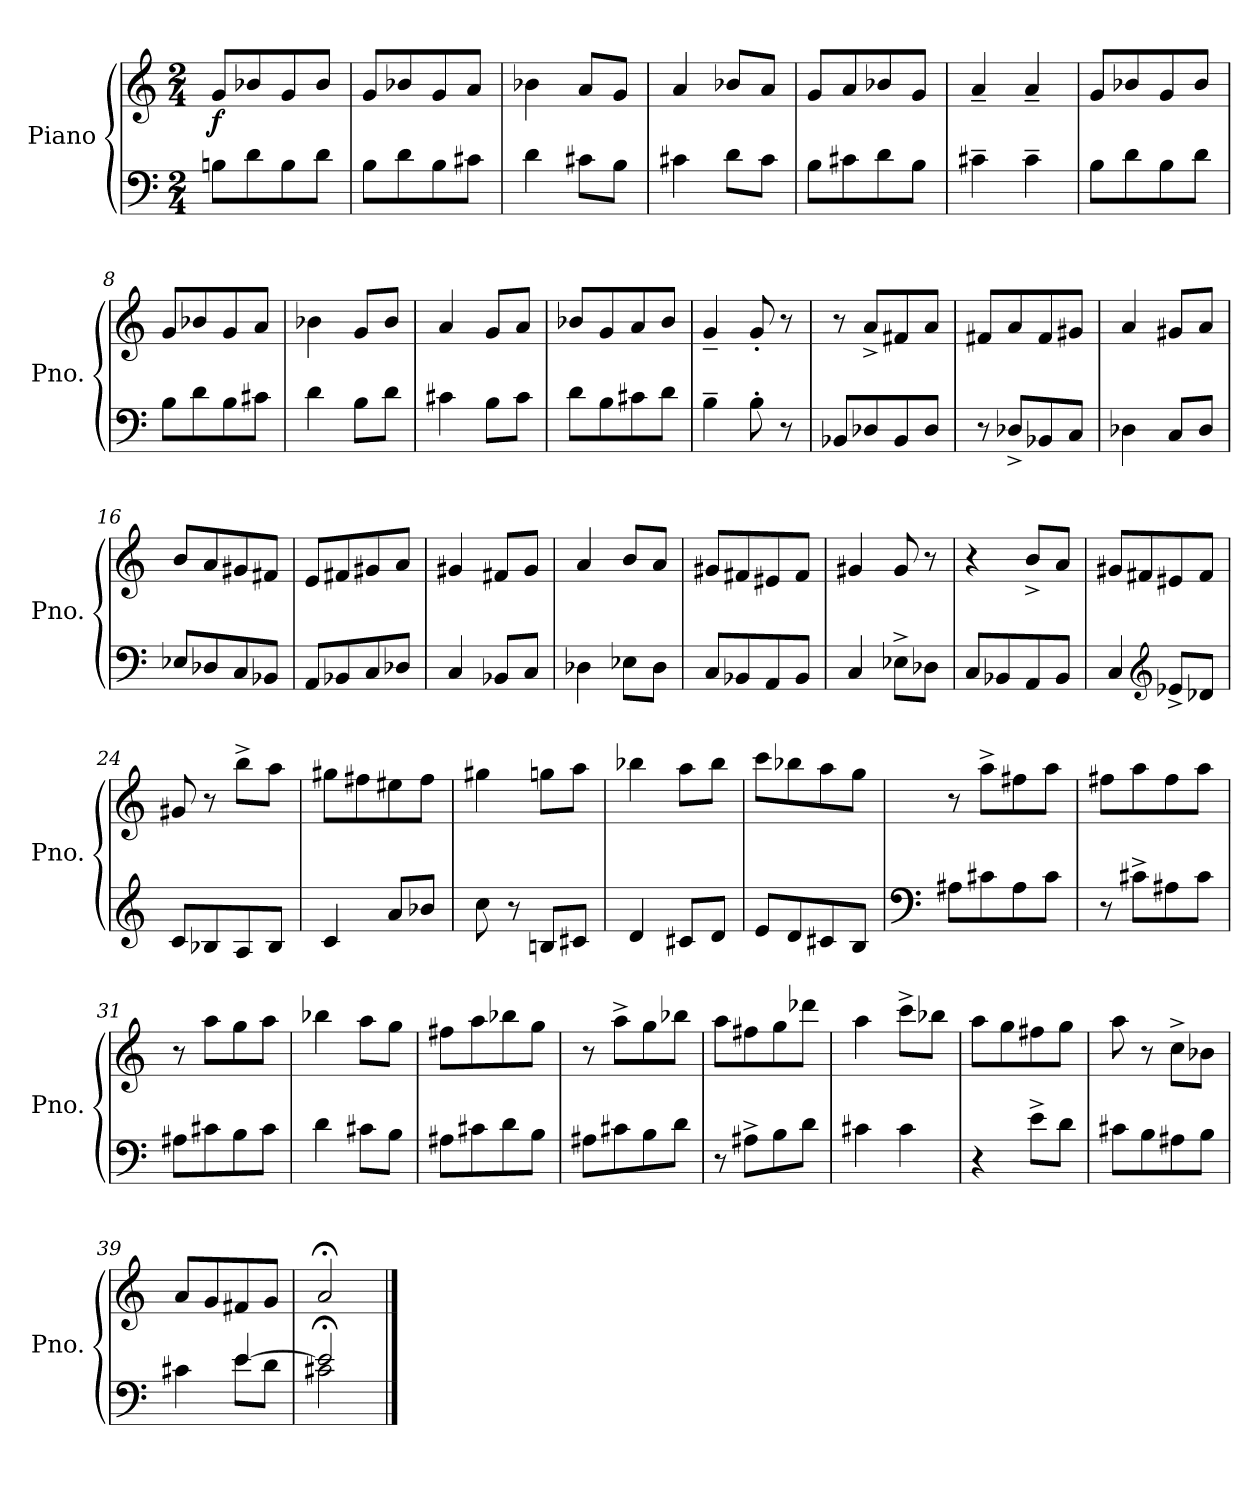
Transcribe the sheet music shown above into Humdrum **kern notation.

**kern	**kern	**dynam
*part1	*part1	*part1
*staff2	*staff1	*staff1/2
*I"Piano	*	*
*I'Pno.	*	*
*clefF4	*clefG2	*
*k[]	*k[]	*
*M2/4	*M2/4	*
*MM126	*MM126	*
=1	=1	=1
!	!	!LO:DY:b
8Bn\L	8g/L	f
8d\	8b-X/	.
8B\	8g/	.
8d\J	8b-/J	.
=2	=2	=2
8B\L	8g/L	.
8d\	8b-X/	.
8B\	8g/	.
8c#X\J	8a/J	.
=3	=3	=3
4d\	4b-X\	.
8c#X\L	8a/L	.
8B\J	8g/J	.
=4	=4	=4
4c#X\	4a/	.
8d\L	8b-X/L	.
8c#\J	8a/J	.
=5	=5	=5
8B\L	8g/L	.
8c#X\	8a/	.
8d\	8b-X/	.
8B\J	8g/J	.
=6	=6	=6
4c#X~\	4a~/	.
4c#~\	4a~/	.
=7	=7	=7
8B\L	8g/L	.
8d\	8b-X/	.
8B\	8g/	.
8d\J	8b-/J	.
!!LO:LB:g=z
=8	=8	=8
8B\L	8g/L	.
8d\	8b-X/	.
8B\	8g/	.
8c#X\J	8a/J	.
=9	=9	=9
4d\	4b-X\	.
8B\L	8g/L	.
8d\J	8b-/J	.
=10	=10	=10
4c#X\	4a/	.
8B\L	8g/L	.
8c#\J	8a/J	.
=11	=11	=11
8d\L	8b-X/L	.
8B\	8g/	.
8c#X\	8a/	.
8d\J	8b-/J	.
=12	=12	=12
4B~\	4g~/	.
8B'\	8g'/	.
8r	8r	.
=13	=13	=13
8BB-X/L	8r	.
8D-X/	8a^/L	.
8BB-/	8f#X/	.
8D-/J	8a/J	.
=14	=14	=14
8r	8f#X/L	.
8D-X^/L	8a/	.
8BB-X/	8f#/	.
8C/J	8g#X/J	.
=15	=15	=15
4D-X\	4a/	.
8C/L	8g#X/L	.
8D-/J	8a/J	.
!!LO:LB:g=z
=16	=16	=16
8E-X/L	8b/L	.
8D-X/	8a/	.
8C/	8g#X/	.
8BB-X/J	8f#X/J	.
=17	=17	=17
8AA/L	8e/L	.
8BB-X/	8f#X/	.
8C/	8g#X/	.
8D-X/J	8a/J	.
=18	=18	=18
4C/	4g#X/	.
8BB-X/L	8f#X/L	.
8C/J	8g#/J	.
=19	=19	=19
4D-X\	4a/	.
8E-X\L	8b/L	.
8D-\J	8a/J	.
=20	=20	=20
8C/L	8g#X/L	.
8BB-X/	8f#X/	.
8AA/	8e#X/	.
8BB-/J	8f#/J	.
=21	=21	=21
4C/	4g#X/	.
8E-X^\L	8g#/	.
8D-X\J	8r	.
=22	=22	=22
8C/L	4r	.
8BB-X/	.	.
8AA/	8b^/L	.
8BB-/J	8a/J	.
!!LO:LB:g=z
=23	=23	=23
4C/	8g#X/L	.
.	8f#X/	.
*clefG2	*	*
8e-X^/L	8e#X/	.
8d-X/J	8f#/J	.
=24	=24	=24
8c/L	8g#X/	.
8B-X/	8r	.
8A/	8bb^\L	.
8B-/J	8aa\J	.
=25	=25	=25
4c/	8gg#X\L	.
.	8ff#X\	.
8a/L	8ee#X\	.
8b-X/J	8ff#\J	.
=26	=26	=26
8cc\	4gg#X\	.
8r	.	.
8Bn/L	8ggn\L	.
8c#X/J	8aa\J	.
=27	=27	=27
4d/	4bb-X\	.
8c#X/L	8aa\L	.
8d/J	8bb-\J	.
=28	=28	=28
8e/L	8ccc\L	.
8d/	8bb-X\	.
8c#X/	8aa\	.
8B/J	8gg\J	.
!!LO:LB:g=z
=29	=29	=29
*clefF4	*	*
8A#X\L	8r	.
8c#X\	8aa^\L	.
8A#\	8ff#X\	.
8c#\J	8aa\J	.
=30	=30	=30
8r	8ff#X\L	.
8c#X^\L	8aa\	.
8A#X\	8ff#\	.
8c#\J	8aa\J	.
=31	=31	=31
8A#X\L	8r	.
8c#X\	8aa\L	.
8B\	8gg\	.
8c#\J	8aa\J	.
=32	=32	=32
4d\	4bb-X\	.
8c#X\L	8aa\L	.
8B\J	8gg\J	.
=33	=33	=33
8A#X\L	8ff#X\L	.
8c#X\	8aa\	.
8d\	8bb-X\	.
8B\J	8gg\J	.
=34	=34	=34
8A#X\L	8r	.
8c#X\	8aa^\L	.
8B\	8gg\	.
8d\J	8bb-X\J	.
=35	=35	=35
8r	8aa\L	.
8A#X^\L	8ff#X\	.
8B\	8gg\	.
8d\J	8ddd-X\J	.
!!LO:LB:g=z
=36	=36	=36
4c#X\	4aa\	.
4c#\	8ccc^\L	.
.	8bb-X\J	.
=37	=37	=37
4r	8aa\L	.
.	8gg\	.
8e^\L	8ff#X\	.
8d\J	8gg\J	.
=38	=38	=38
8c#X\L	8aa\	.
8B\	8r	.
8A#X\	8cc^\L	.
8B\J	8b-X\J	.
=39	=39	=39
*^	*	*
4c#X\	4ryy	8a/L	.
.	.	8g/	.
[4e/	8e\L	8f#X/	.
.	8d\J	8g/J	.
=40	=40	=40	=40
2e;</]	2c#X\	2a;</	.
*v	*v	*	*
==	==	==
*-	*-	*-
